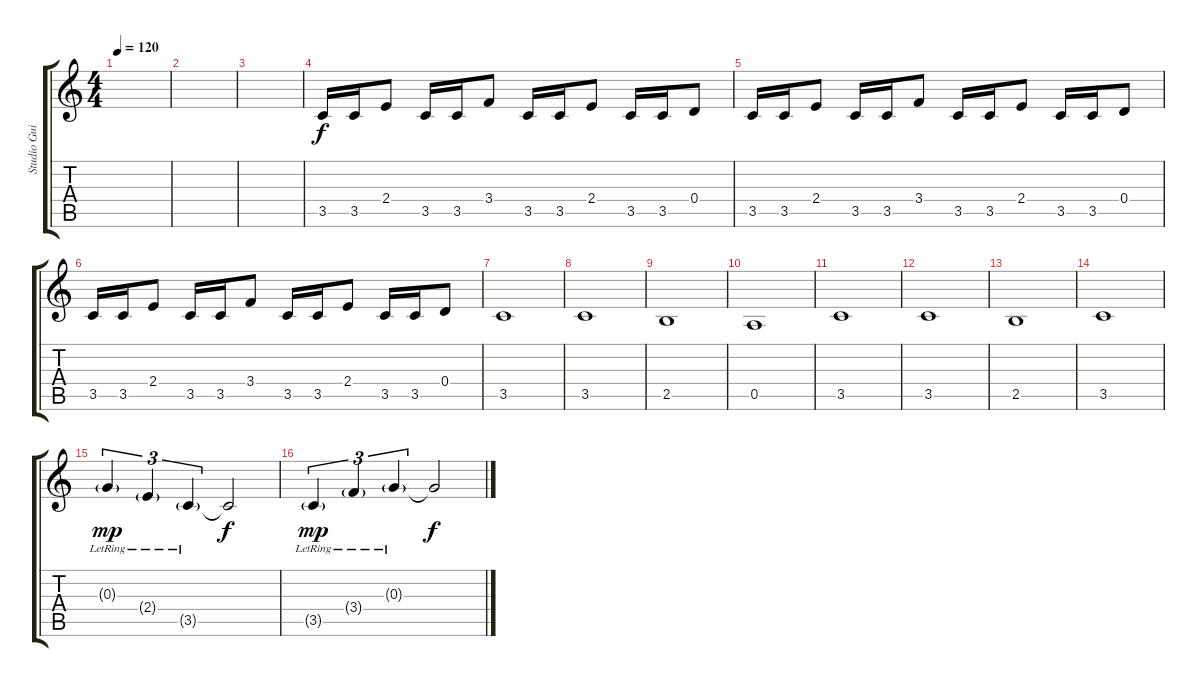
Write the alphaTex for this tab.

\track ("Studio Guitar (Cesar)" "Studio Gui") {instrument electricguitarclean}
\staff {score tabs}
\tuning (E4 B3 G3 D3 A2 E2) {hide}
\ts (4 4)
\tempo 120
\clef g2
\ks c
|
|
|
3.5.16{volume 16 instrument electricguitarmuted} 3.5.16 2.4.8 3.5.16 3.5.16 3.4.8 3.5.16 3.5.16 2.4.8 3.5.16 3.5.16 0.4.8 |
3.5.16{volume 16 instrument electricguitarmuted} 3.5.16 2.4.8 3.5.16 3.5.16 3.4.8 3.5.16 3.5.16 2.4.8 3.5.16 3.5.16 0.4.8 |
3.5.16{volume 16 instrument electricguitarmuted} 3.5.16 2.4.8 3.5.16 3.5.16 3.4.8 3.5.16 3.5.16 2.4.8 3.5.16 3.5.16 0.4.8 |
3.5.1{instrument electricguitarclean} |
3.5.1 |
2.5.1 |
0.5.1 |
3.5.1{instrument electricguitarclean} |
3.5.1 |
2.5.1 |
3.5.1 |
0.3{g lr}.4{tu (3 2) dy mp} 2.4{g lr}.4{tu (3 2)} 3.5{g lr}.4{tu (3 2)} 3.5{t}.2{dy f} |
3.5{g lr}.4{tu (3 2) dy mp} 3.4{g lr}.4{tu (3 2)} 0.3{g lr}.4{tu (3 2)} 0.3{t}.2{dy f}
